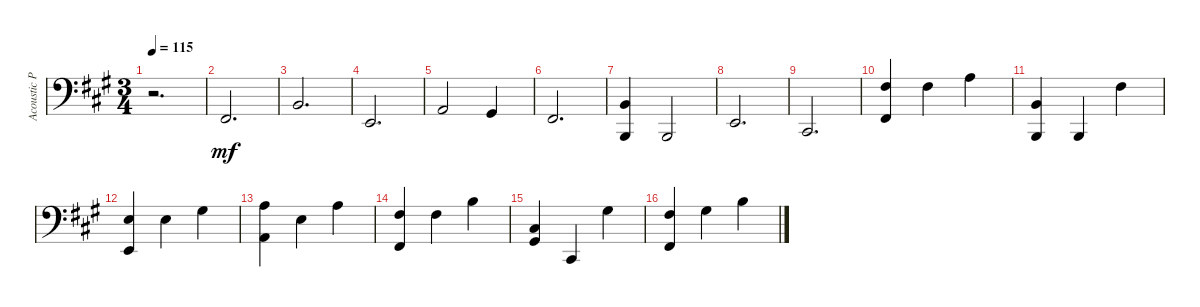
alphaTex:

\track ("Acoustic Piano (Staff 2)" "Acoustic P") {instrument acousticgrandpiano}
\staff {score}
\tuning (E4 B3 G3 D3 A2 E2 B1) {hide}
\ts (3 4)
\tempo 115
\clef f4
\ks a
r.2{d dy mf instrument acousticgrandpiano} |
2.6.2{d} |
2.5.2{d} |
0.6.2{d} |
0.5.2 4.6.4 |
2.6.2{d} |
(2.5 0.7).4 0.7.2 |
0.6.2{d} |
2.7.2{d} |
(4.4 2.6).4 4.4.4 2.3.4 |
(2.5 0.7).4 0.7.4 4.4.4 |
(2.4 0.6).4 2.4.4 1.3.4 |
(2.3 0.5).4 2.4.4 2.3.4 |
(4.4 2.6).4 4.4.4 0.2.4 |
(4.5 4.6).4 2.7.4 1.3.4 |
(4.4 2.6).4 1.3.4 0.2.4
